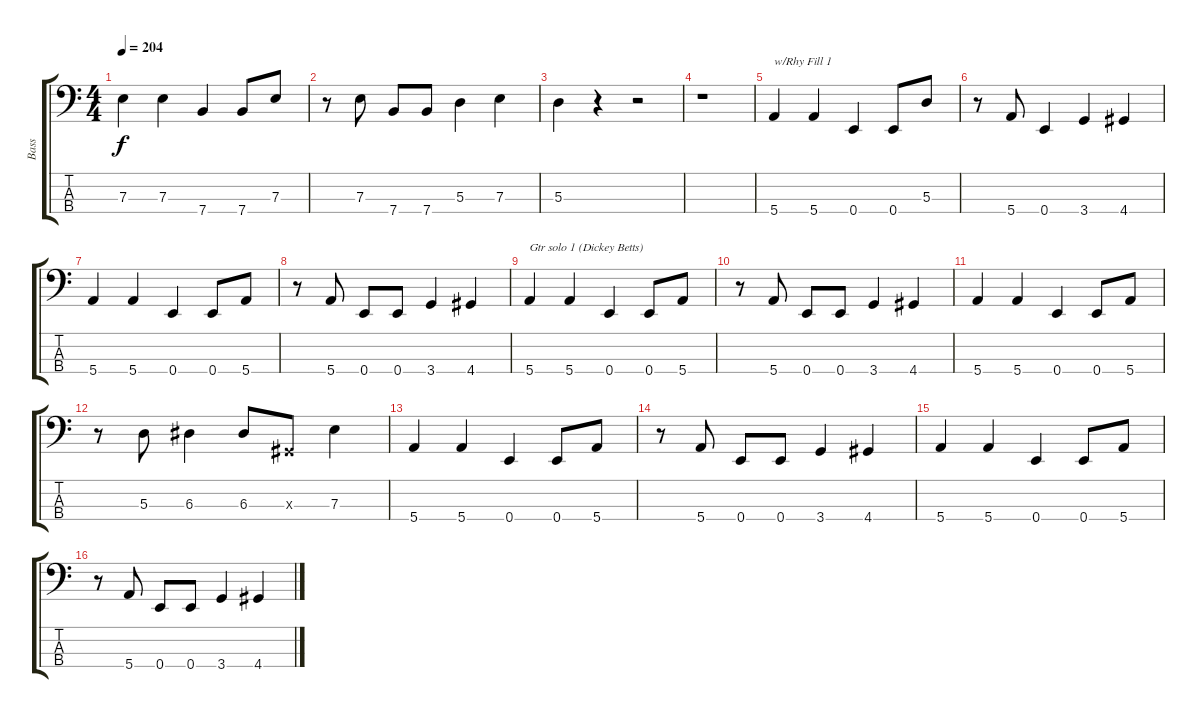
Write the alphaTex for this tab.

\track ("Bass" "Bass") {instrument electricbassfinger}
\staff {score tabs}
\tuning (G2 D2 A1 E1) {hide}
\ts (4 4)
\tempo 204
\clef f4
\ks c
7.3.4{dy f} 7.3.4 7.4.4 7.4.8 7.3.8 |
r.8 7.3.8 7.4.8 7.4.8 5.3.4 7.3.4 |
5.3.4 r.4 r.2 |
r.1 |
5.4.4{txt "w/Rhy Fill 1"} 5.4.4 0.4.4 0.4.8 5.3.8 |
r.8 5.4.8 0.4.4 3.4.4 4.4.4 |
5.4.4 5.4.4 0.4.4 0.4.8 5.4.8 |
r.8 5.4.8 0.4.8 0.4.8 3.4.4 4.4.4 |
5.4.4{txt "Gtr solo 1 (Dickey Betts)"} 5.4.4 0.4.4 0.4.8 5.4.8 |
r.8 5.4.8 0.4.8 0.4.8 3.4.4 4.4.4 |
5.4.4 5.4.4 0.4.4 0.4.8 5.4.8 |
r.8 5.3.8 6.3.4 6.3.8 -1.3{x}.8 7.3.4 |
5.4.4 5.4.4 0.4.4 0.4.8 5.4.8 |
r.8 5.4.8 0.4.8 0.4.8 3.4.4 4.4.4 |
5.4.4 5.4.4 0.4.4 0.4.8 5.4.8 |
r.8 5.4.8 0.4.8 0.4.8 3.4.4 4.4.4
